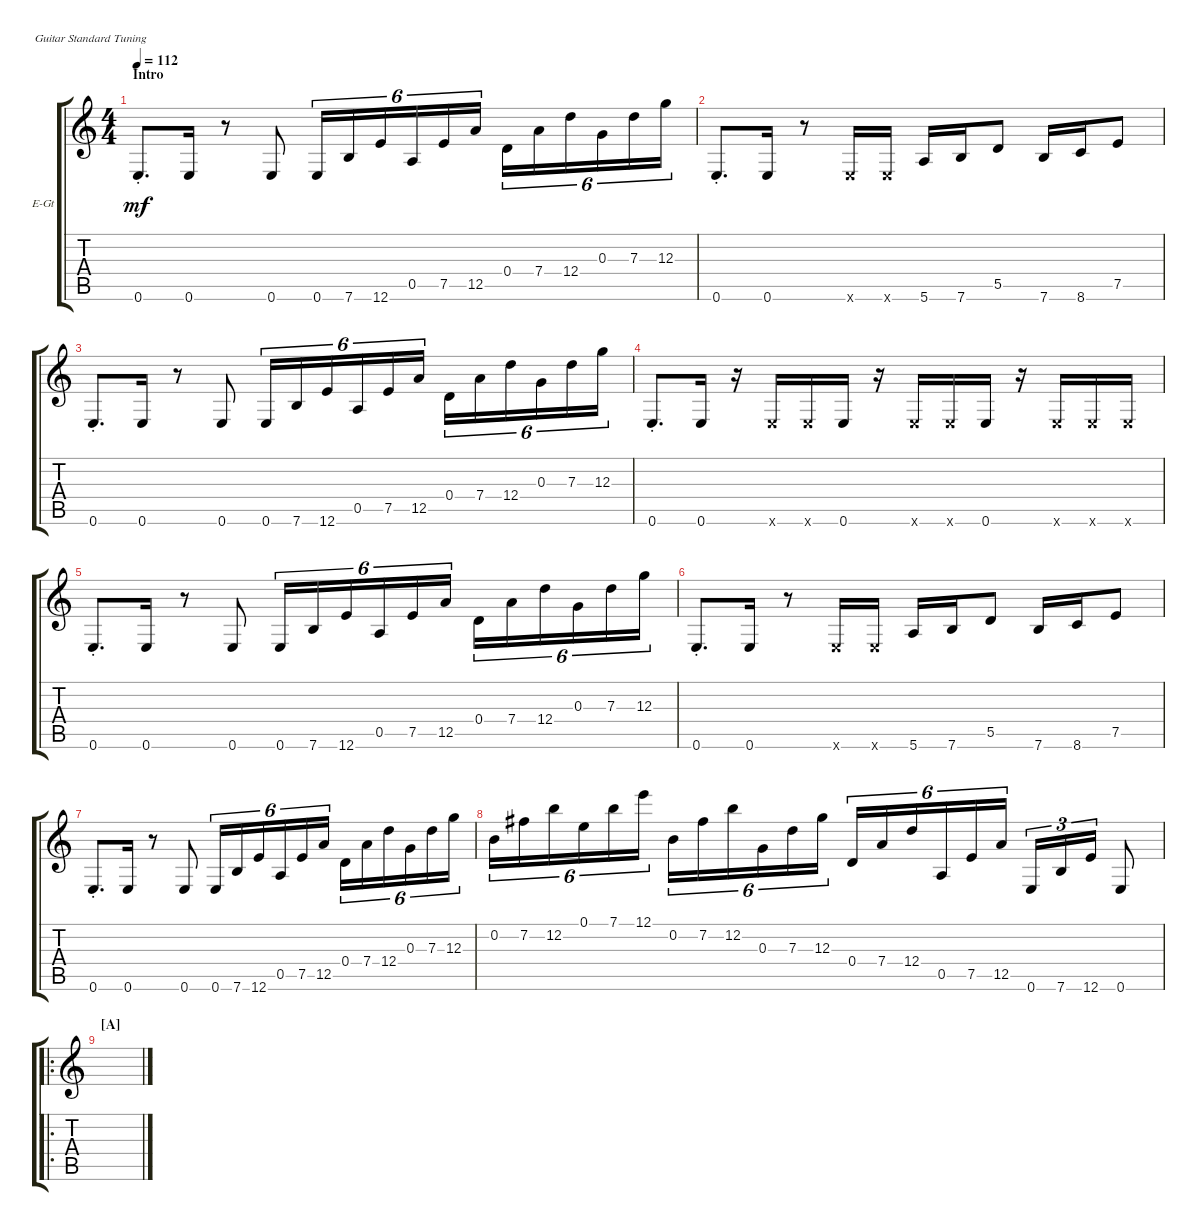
\defaultSystemsLayout 4
\bracketExtendMode groupsimilarinstruments
\firstSystemTrackNameOrientation horizontal
\otherSystemsTrackNameOrientation horizontal
\track ("Lead" "E-Gt") {multiBarRest instrument distortionguitar}
\staff {score tabs}
\tuning (E4 B3 G3 D3 A2 E2)
\ts (4 4)
\section ("" "Intro")
\tempo 112
\clef g2
\ks c
0.6{st}.8{d dy mf instrument distortionguitar} 0.6.16 r.8 0.6.8 0.6.16{tu (6 4)} 7.6.16{tu (6 4)} 12.6.16{tu (6 4)} 0.5.16{tu (6 4)} 7.5.16{tu (6 4)} 12.5.16{tu (6 4)} 0.4.16{tu (6 4)} 7.4.16{tu (6 4)} 12.4.16{tu (6 4)} 0.3.16{tu (6 4)} 7.3.16{tu (6 4)} 12.3.16{tu (6 4)} |
0.6{st}.8{d} 0.6.16 r.8 0.6{x}.16 0.6{x}.16 5.6.16 7.6.16 5.5.8 7.6.16 8.6.16 7.5.8 |
0.6{st}.8{d} 0.6.16 r.8 0.6.8 0.6.16{tu (6 4)} 7.6.16{tu (6 4)} 12.6.16{tu (6 4)} 0.5.16{tu (6 4)} 7.5.16{tu (6 4)} 12.5.16{tu (6 4)} 0.4.16{tu (6 4)} 7.4.16{tu (6 4)} 12.4.16{tu (6 4)} 0.3.16{tu (6 4)} 7.3.16{tu (6 4)} 12.3.16{tu (6 4)} |
0.6{st}.8{d} 0.6.16 r.16 0.6{x}.16 0.6{x}.16 0.6.16 r.16 0.6{x}.16 0.6{x}.16 0.6.16 r.16 0.6{x}.16 0.6{x}.16 0.6{x}.16 |
0.6{st}.8{d} 0.6.16 r.8 0.6.8 0.6.16{tu (6 4)} 7.6.16{tu (6 4)} 12.6.16{tu (6 4)} 0.5.16{tu (6 4)} 7.5.16{tu (6 4)} 12.5.16{tu (6 4)} 0.4.16{tu (6 4)} 7.4.16{tu (6 4)} 12.4.16{tu (6 4)} 0.3.16{tu (6 4)} 7.3.16{tu (6 4)} 12.3.16{tu (6 4)} |
0.6{st}.8{d} 0.6.16 r.8 0.6{x}.16 0.6{x}.16 5.6.16 7.6.16 5.5.8 7.6.16 8.6.16 7.5.8 |
0.6{st}.8{d} 0.6.16 r.8 0.6.8 0.6.16{tu (6 4)} 7.6.16{tu (6 4)} 12.6.16{tu (6 4)} 0.5.16{tu (6 4)} 7.5.16{tu (6 4)} 12.5.16{tu (6 4)} 0.4.16{tu (6 4)} 7.4.16{tu (6 4)} 12.4.16{tu (6 4)} 0.3.16{tu (6 4)} 7.3.16{tu (6 4)} 12.3.16{tu (6 4)} |
0.2.16{tu (6 4)} 7.2.16{tu (6 4)} 12.2.16{tu (6 4)} 0.1.16{tu (6 4)} 7.1.16{tu (6 4)} 12.1.16{tu (6 4)} 0.2.16{tu (6 4)} 7.2.16{tu (6 4)} 12.2.16{tu (6 4)} 0.3.16{tu (6 4)} 7.3.16{tu (6 4)} 12.3.16{tu (6 4)} 0.4.16{tu (6 4)} 7.4.16{tu (6 4)} 12.4.16{tu (6 4)} 0.5.16{tu (6 4)} 7.5.16{tu (6 4)} 12.5.16{tu (6 4)} 0.6.16{tu (3 2)} 7.6.16{tu (3 2)} 12.6.16{tu (3 2)} 0.6.8 |
\ro
\section ("A" "")
